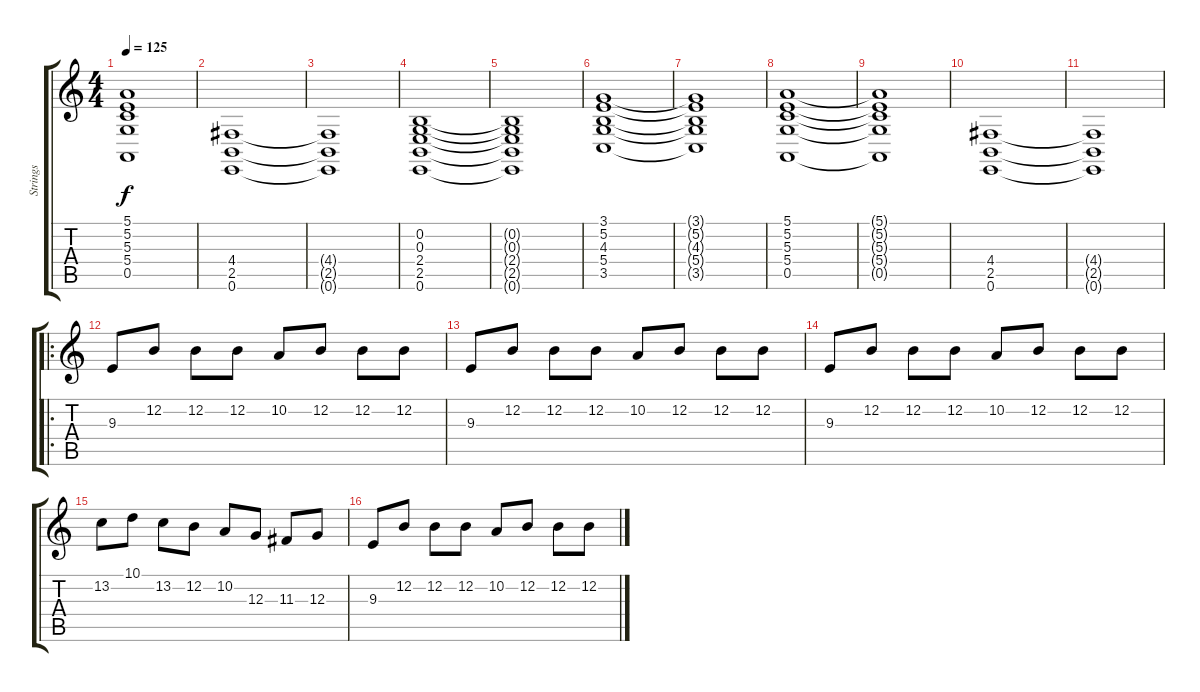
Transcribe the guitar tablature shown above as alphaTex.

\track ("Strings" "Strings") {instrument stringensemble1}
\staff {score tabs}
\tuning (E4 B3 G3 D3 A2 E2) {hide}
\ts (4 4)
\tempo 125
\clef g2
\ks c
(5.1{t} 5.2{t} 5.3{t} 5.4{t} 0.5{t}).1{dy f} |
(4.4 2.5 0.6).1 |
(4.4{t} 2.5{t} 0.6{t}).1 |
(0.2 0.3 2.4 2.5 0.6).1 |
(0.2{t} 0.3{t} 2.4{t} 2.5{t} 0.6{t}).1 |
(3.1 5.2 4.3 5.4 3.5).1 |
(3.1{t} 5.2{t} 4.3{t} 5.4{t} 3.5{t}).1 |
(5.1 5.2 5.3 5.4 0.5).1 |
(5.1{t} 5.2{t} 5.3{t} 5.4{t} 0.5{t}).1 |
(4.4 2.5 0.6).1 |
(4.4{t} 2.5{t} 0.6{t}).1 |
\ro
9.3.8{volume 13} 12.2.8 12.2.8 12.2.8 10.2.8 12.2.8 12.2.8 12.2.8 |
9.3.8 12.2.8 12.2.8 12.2.8 10.2.8 12.2.8 12.2.8 12.2.8 |
9.3.8 12.2.8 12.2.8 12.2.8 10.2.8 12.2.8 12.2.8 12.2.8 |
13.2.8 10.1.8 13.2.8 12.2.8 10.2.8 12.3.8 11.3.8 12.3.8 |
9.3.8 12.2.8 12.2.8 12.2.8 10.2.8 12.2.8 12.2.8 12.2.8
